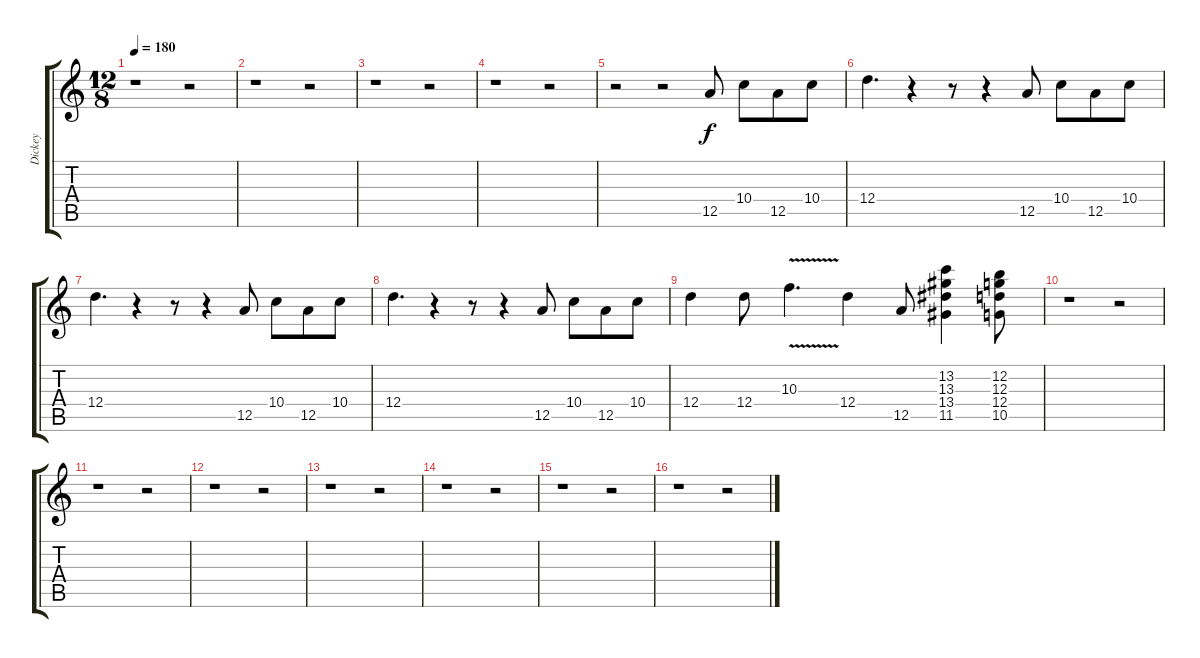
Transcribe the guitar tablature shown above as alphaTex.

\track ("Dickey" "Dickey") {instrument overdrivenguitar}
\staff {score tabs}
\tuning (E4 B3 G3 D3 A2 E2) {hide}
\ts (12 8)
\tempo 180
\clef g2
\ks c
r.1{dy f} r.2 |
r.1 r.2 |
r.1 r.2 |
r.1 r.2 |
r.2 r.2 12.5.8 10.4.8 12.5.8 10.4.8 |
12.4.4{d} r.4 r.8 r.4 12.5.8 10.4.8 12.5.8 10.4.8 |
12.4.4{d} r.4 r.8 r.4 12.5.8 10.4.8 12.5.8 10.4.8 |
12.4.4{d} r.4 r.8 r.4 12.5.8 10.4.8 12.5.8 10.4.8 |
12.4.4 12.4.8 10.3{v}.4{d} 12.4.4 12.5.8 (13.2 13.3 13.4 11.5).4 (12.2 12.3 12.4 10.5).8 |
r.1 r.2 |
r.1 r.2 |
r.1 r.2 |
r.1 r.2 |
r.1 r.2 |
r.1 r.2 |
r.1 r.2
